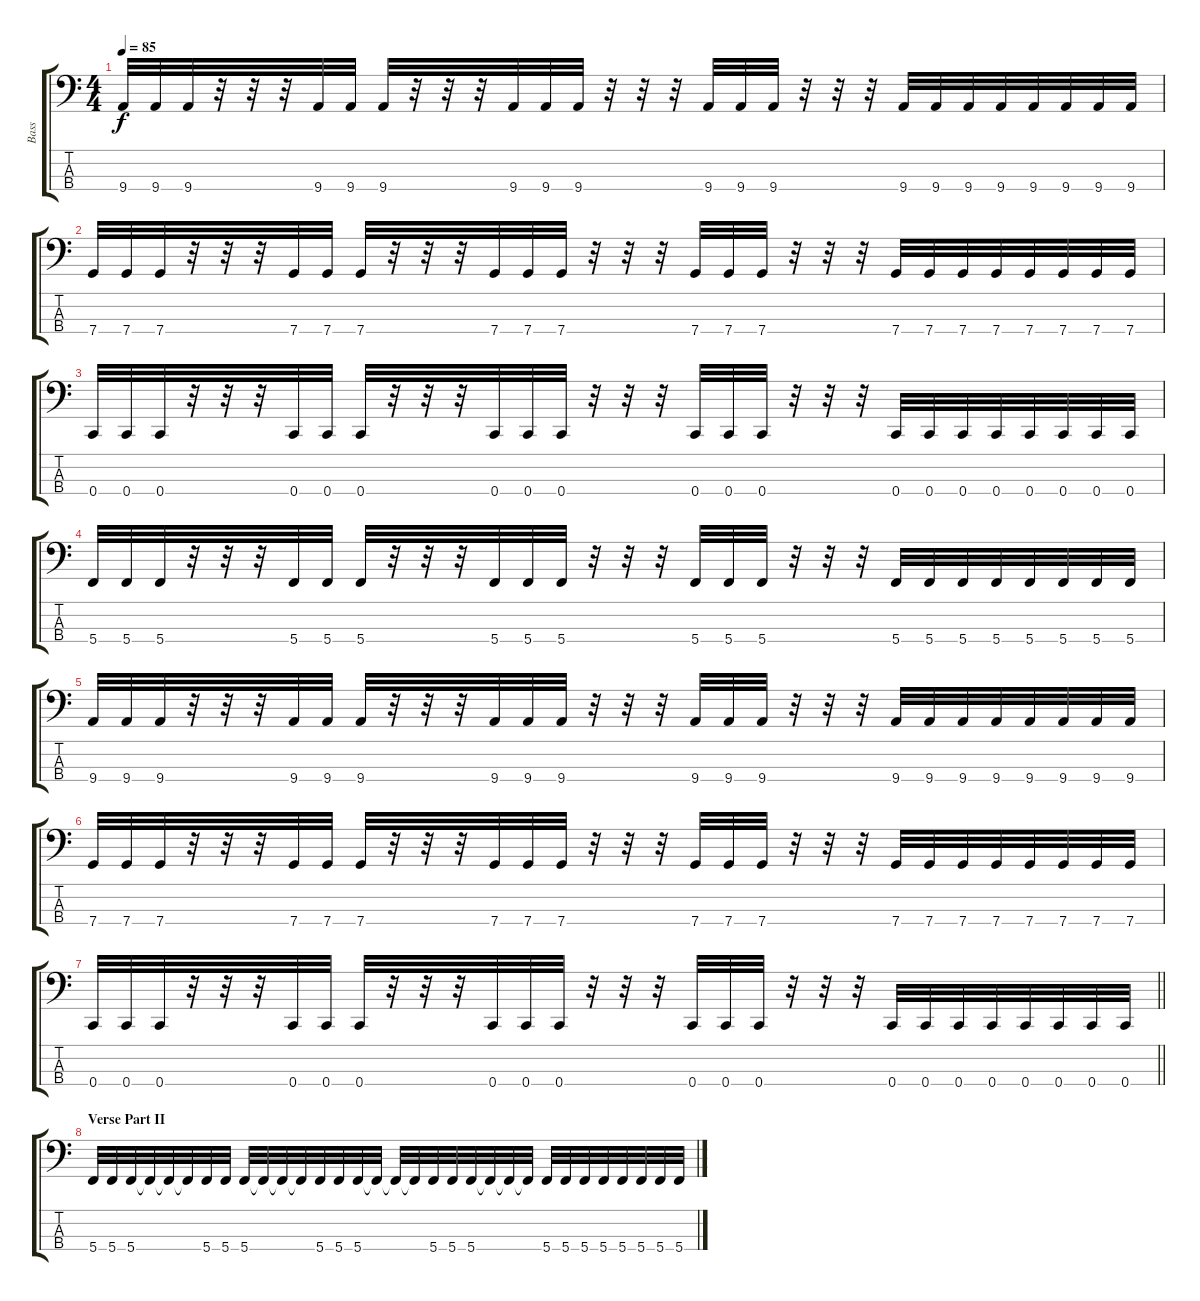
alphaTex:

\track ("Bass" "Bass") {instrument electricbasspick}
\staff {score tabs}
\tuning (F2 C2 G1 C1) {hide}
\ts (4 4)
\tempo 85
\clef f4
\ks c
9.4.32{dy f} 9.4.32 9.4.32 r.32 r.32 r.32 9.4.32 9.4.32 9.4.32 r.32 r.32 r.32 9.4.32 9.4.32 9.4.32 r.32 r.32 r.32 9.4.32 9.4.32 9.4.32 r.32 r.32 r.32 9.4.32 9.4.32 9.4.32 9.4.32 9.4.32 9.4.32 9.4.32 9.4.32 |
7.4.32 7.4.32 7.4.32 r.32 r.32 r.32 7.4.32 7.4.32 7.4.32 r.32 r.32 r.32 7.4.32 7.4.32 7.4.32 r.32 r.32 r.32 7.4.32 7.4.32 7.4.32 r.32 r.32 r.32 7.4.32 7.4.32 7.4.32 7.4.32 7.4.32 7.4.32 7.4.32 7.4.32 |
0.4.32 0.4.32 0.4.32 r.32 r.32 r.32 0.4.32 0.4.32 0.4.32 r.32 r.32 r.32 0.4.32 0.4.32 0.4.32 r.32 r.32 r.32 0.4.32 0.4.32 0.4.32 r.32 r.32 r.32 0.4.32 0.4.32 0.4.32 0.4.32 0.4.32 0.4.32 0.4.32 0.4.32 |
5.4.32 5.4.32 5.4.32 r.32 r.32 r.32 5.4.32 5.4.32 5.4.32 r.32 r.32 r.32 5.4.32 5.4.32 5.4.32 r.32 r.32 r.32 5.4.32 5.4.32 5.4.32 r.32 r.32 r.32 5.4.32 5.4.32 5.4.32 5.4.32 5.4.32 5.4.32 5.4.32 5.4.32 |
9.4.32 9.4.32 9.4.32 r.32 r.32 r.32 9.4.32 9.4.32 9.4.32 r.32 r.32 r.32 9.4.32 9.4.32 9.4.32 r.32 r.32 r.32 9.4.32 9.4.32 9.4.32 r.32 r.32 r.32 9.4.32 9.4.32 9.4.32 9.4.32 9.4.32 9.4.32 9.4.32 9.4.32 |
7.4.32 7.4.32 7.4.32 r.32 r.32 r.32 7.4.32 7.4.32 7.4.32 r.32 r.32 r.32 7.4.32 7.4.32 7.4.32 r.32 r.32 r.32 7.4.32 7.4.32 7.4.32 r.32 r.32 r.32 7.4.32 7.4.32 7.4.32 7.4.32 7.4.32 7.4.32 7.4.32 7.4.32 |
\barLineRight lightlight
0.4.32 0.4.32 0.4.32 r.32 r.32 r.32 0.4.32 0.4.32 0.4.32 r.32 r.32 r.32 0.4.32 0.4.32 0.4.32 r.32 r.32 r.32 0.4.32 0.4.32 0.4.32 r.32 r.32 r.32 0.4.32 0.4.32 0.4.32 0.4.32 0.4.32 0.4.32 0.4.32 0.4.32 |
\section ("" "Verse Part II")
5.4.32 5.4.32 5.4.32 5.4{t}.32 5.4{t}.32 5.4{t}.32 5.4.32 5.4.32 5.4.32 5.4{t}.32 5.4{t}.32 5.4{t}.32 5.4.32 5.4.32 5.4.32 5.4{t}.32 5.4{t}.32 5.4{t}.32 5.4.32 5.4.32 5.4.32 5.4{t}.32 5.4{t}.32 5.4{t}.32 5.4.32 5.4.32 5.4.32 5.4.32 5.4.32 5.4.32 5.4.32 5.4.32
